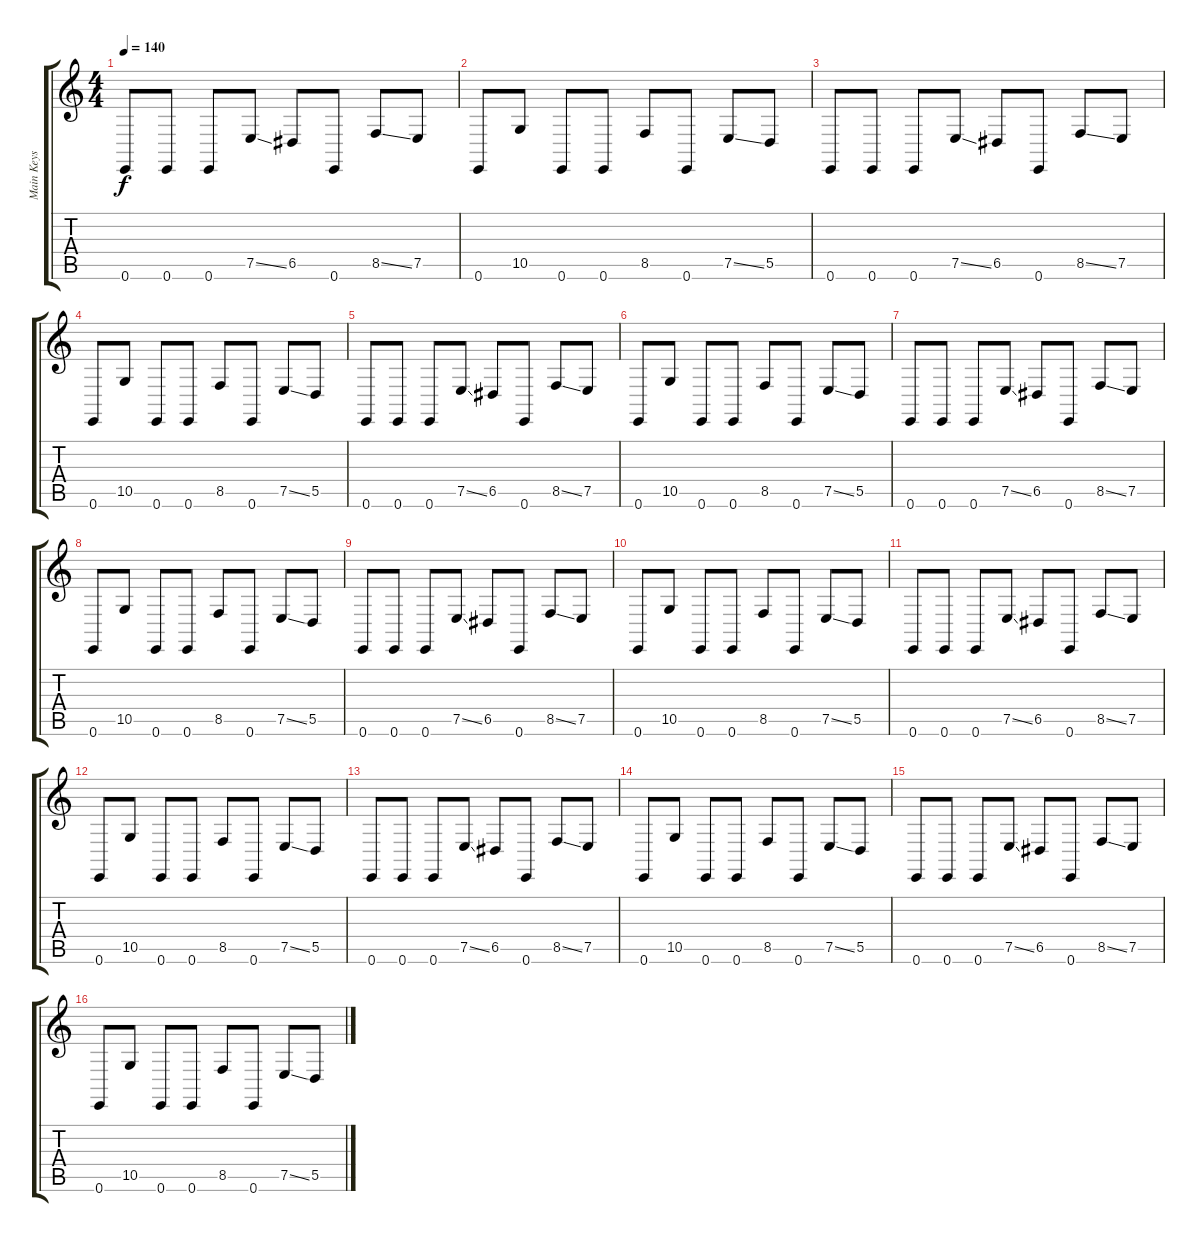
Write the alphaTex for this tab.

\track ("Main Keys" "Main Keys") {instrument lead1square}
\staff {score tabs}
\tuning (E4 B3 G3 D3 A2 E2) {hide}
\ts (4 4)
\tempo 140
\clef g2
\ks c
0.6.8{dy f} 0.6.8 0.6.8 7.5{ss}.8 6.5.8 0.6.8 8.5{ss}.8 7.5.8 |
0.6.8 10.5.8 0.6.8 0.6.8 8.5.8 0.6.8 7.5{ss}.8 5.5.8 |
0.6.8 0.6.8 0.6.8 7.5{ss}.8 6.5.8 0.6.8 8.5{ss}.8 7.5.8 |
0.6.8 10.5.8 0.6.8 0.6.8 8.5.8 0.6.8 7.5{ss}.8 5.5.8 |
0.6.8 0.6.8 0.6.8 7.5{ss}.8 6.5.8 0.6.8 8.5{ss}.8 7.5.8 |
0.6.8 10.5.8 0.6.8 0.6.8 8.5.8 0.6.8 7.5{ss}.8 5.5.8 |
0.6.8 0.6.8 0.6.8 7.5{ss}.8 6.5.8 0.6.8 8.5{ss}.8 7.5.8 |
0.6.8 10.5.8 0.6.8 0.6.8 8.5.8 0.6.8 7.5{ss}.8 5.5.8 |
0.6.8 0.6.8 0.6.8 7.5{ss}.8 6.5.8 0.6.8 8.5{ss}.8 7.5.8 |
0.6.8 10.5.8 0.6.8 0.6.8 8.5.8 0.6.8 7.5{ss}.8 5.5.8 |
0.6.8 0.6.8 0.6.8 7.5{ss}.8 6.5.8 0.6.8 8.5{ss}.8 7.5.8 |
0.6.8 10.5.8 0.6.8 0.6.8 8.5.8 0.6.8 7.5{ss}.8 5.5.8 |
0.6.8 0.6.8 0.6.8 7.5{ss}.8 6.5.8 0.6.8 8.5{ss}.8 7.5.8 |
0.6.8 10.5.8 0.6.8 0.6.8 8.5.8 0.6.8 7.5{ss}.8 5.5.8 |
0.6.8 0.6.8 0.6.8 7.5{ss}.8 6.5.8 0.6.8 8.5{ss}.8 7.5.8 |
0.6.8 10.5.8 0.6.8 0.6.8 8.5.8 0.6.8 7.5{ss}.8 5.5.8
